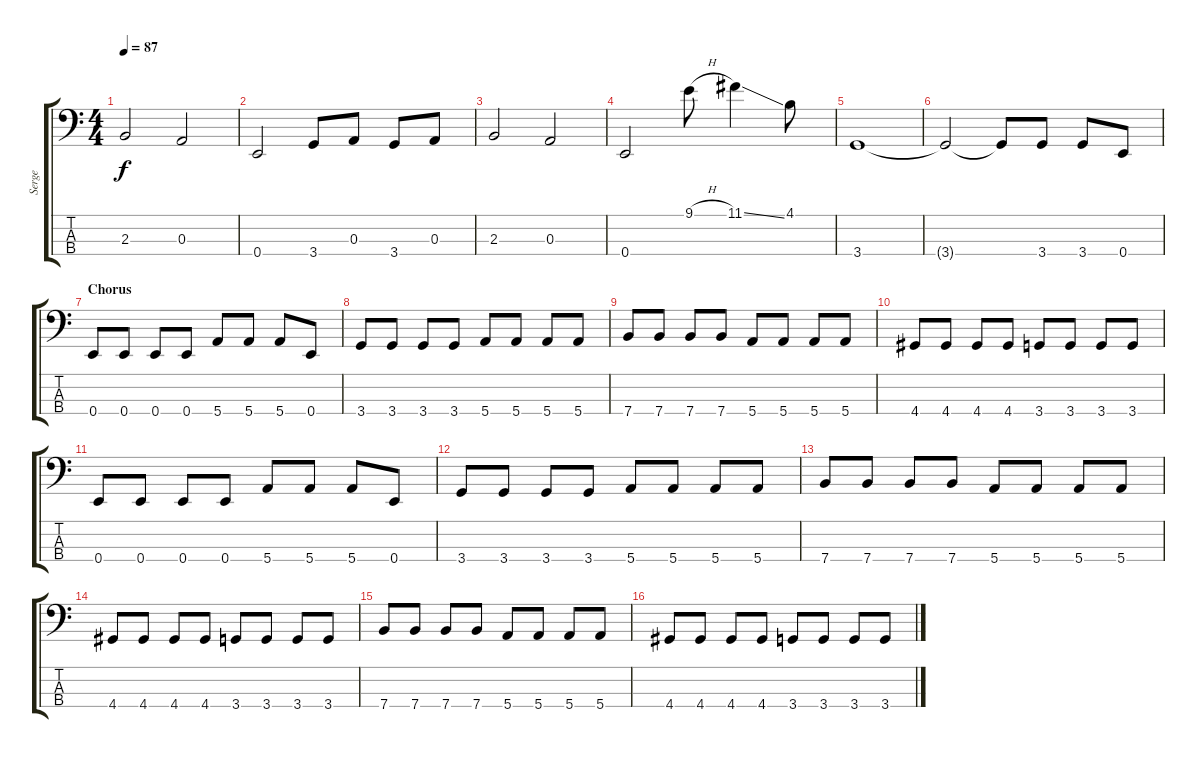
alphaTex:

\track ("Serge" "Serge") {instrument electricbassfinger}
\staff {score tabs}
\tuning (G2 D2 A1 E1) {hide}
\ts (4 4)
\tempo 87
\clef f4
\ks c
2.3.2{dy f} 0.3.2 |
0.4.2 3.4.8 0.3.8 3.4.8 0.3.8 |
2.3.2 0.3.2 |
0.4.2 9.1{h}.8 11.1{ss}.4 4.1.8 |
3.4.1 |
3.4{t}.2 3.4{t}.8 3.4.8 3.4.8 0.4.8 |
\section ("" "Chorus")
0.4.8 0.4.8 0.4.8 0.4.8 5.4.8 5.4.8 5.4.8 0.4.8 |
3.4.8 3.4.8 3.4.8 3.4.8 5.4.8 5.4.8 5.4.8 5.4.8 |
7.4.8 7.4.8 7.4.8 7.4.8 5.4.8 5.4.8 5.4.8 5.4.8 |
4.4.8 4.4.8 4.4.8 4.4.8 3.4.8 3.4.8 3.4.8 3.4.8 |
0.4.8 0.4.8 0.4.8 0.4.8 5.4.8 5.4.8 5.4.8 0.4.8 |
3.4.8 3.4.8 3.4.8 3.4.8 5.4.8 5.4.8 5.4.8 5.4.8 |
7.4.8 7.4.8 7.4.8 7.4.8 5.4.8 5.4.8 5.4.8 5.4.8 |
4.4.8 4.4.8 4.4.8 4.4.8 3.4.8 3.4.8 3.4.8 3.4.8 |
7.4.8 7.4.8 7.4.8 7.4.8 5.4.8 5.4.8 5.4.8 5.4.8 |
4.4.8 4.4.8 4.4.8 4.4.8 3.4.8 3.4.8 3.4.8 3.4.8
